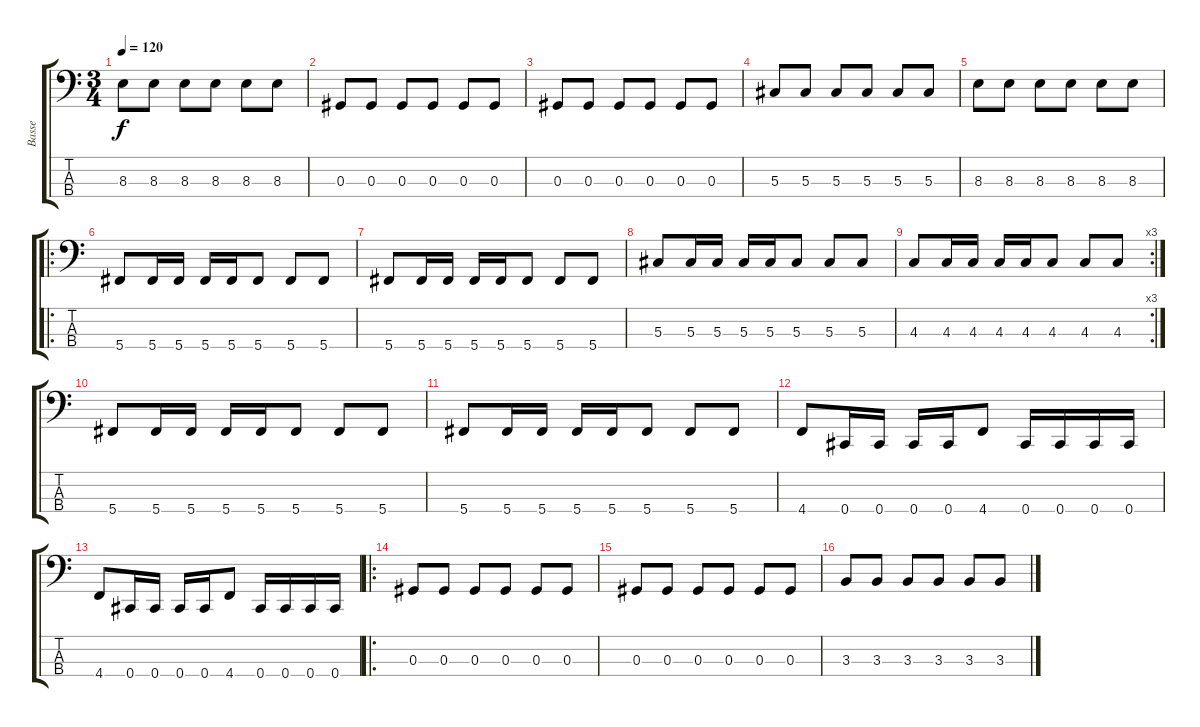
\track ("Basse" "Basse") {instrument electricbassfinger}
\staff {score tabs}
\tuning (Gb2 Db2 Ab1 Db1) {hide}
\ts (3 4)
\tempo 120
\clef f4
\ks c
8.3.8{dy f} 8.3.8 8.3.8 8.3.8 8.3.8 8.3.8 |
0.3.8 0.3.8 0.3.8 0.3.8 0.3.8 0.3.8 |
0.3.8 0.3.8 0.3.8 0.3.8 0.3.8 0.3.8 |
5.3.8 5.3.8 5.3.8 5.3.8 5.3.8 5.3.8 |
8.3.8 8.3.8 8.3.8 8.3.8 8.3.8 8.3.8 |
\ro
5.4.8 5.4.16 5.4.16 5.4.16 5.4.16 5.4.8 5.4.8 5.4.8 |
5.4.8 5.4.16 5.4.16 5.4.16 5.4.16 5.4.8 5.4.8 5.4.8 |
5.3.8 5.3.16 5.3.16 5.3.16 5.3.16 5.3.8 5.3.8 5.3.8 |
\rc 3
4.3.8 4.3.16 4.3.16 4.3.16 4.3.16 4.3.8 4.3.8 4.3.8 |
5.4.8 5.4.16 5.4.16 5.4.16 5.4.16 5.4.8 5.4.8 5.4.8 |
5.4.8 5.4.16 5.4.16 5.4.16 5.4.16 5.4.8 5.4.8 5.4.8 |
4.4.8 0.4.16 0.4.16 0.4.16 0.4.16 4.4.8 0.4.16 0.4.16 0.4.16 0.4.16 |
4.4.8 0.4.16 0.4.16 0.4.16 0.4.16 4.4.8 0.4.16 0.4.16 0.4.16 0.4.16 |
\ro
0.3.8 0.3.8 0.3.8 0.3.8 0.3.8 0.3.8 |
0.3.8 0.3.8 0.3.8 0.3.8 0.3.8 0.3.8 |
3.3.8 3.3.8 3.3.8 3.3.8 3.3.8 3.3.8
